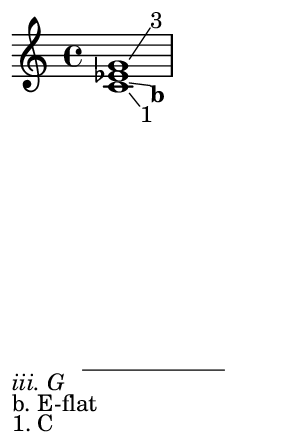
%% Generated by lilypond-book
%% Options: [exampleindent=10.16\mm,indent=0\mm,line-width=160\mm,papersize="a8",quote,ragged-right]
\include "lilypond-book-preamble.ly"


% ****************************************************************
% Start cut-&-pastable-section
% ****************************************************************

#(ly:set-option 'eps-box-padding 3.000000)



\paper {
  #(set-paper-size "a8")
  indent = 0\mm
  line-width = 160\mm
  % offset the left padding, also add 1mm as lilypond creates cropped
  % images with a little space on the right
  line-width = #(- line-width (* mm  3.000000) (* mm 1))
  line-width = 160\mm - 2.0 * 10.16\mm
  % offset the left padding, also add 1mm as lilypond creates cropped
  % images with a little space on the right
  line-width = #(- line-width (* mm  3.000000) (* mm 1))
  ragged-right = ##t
}

\layout {
  
}




% ****************************************************************
% ly snippet:
% ****************************************************************
\sourcefileline 1390
\book {
  \header { tagline = ##f }
  \relative c' {
    <
    \footnote "1" #'(1 . -1.25) "1. C" c
    \footnote
       \markup { \bold "b" } #'(2 . -0.25) "b. E-flat" es
    \footnote "3" #'(2 . 3) \markup { \italic "iii. G" } g
    >1
  }
}



% ****************************************************************
% end ly snippet
% ****************************************************************
